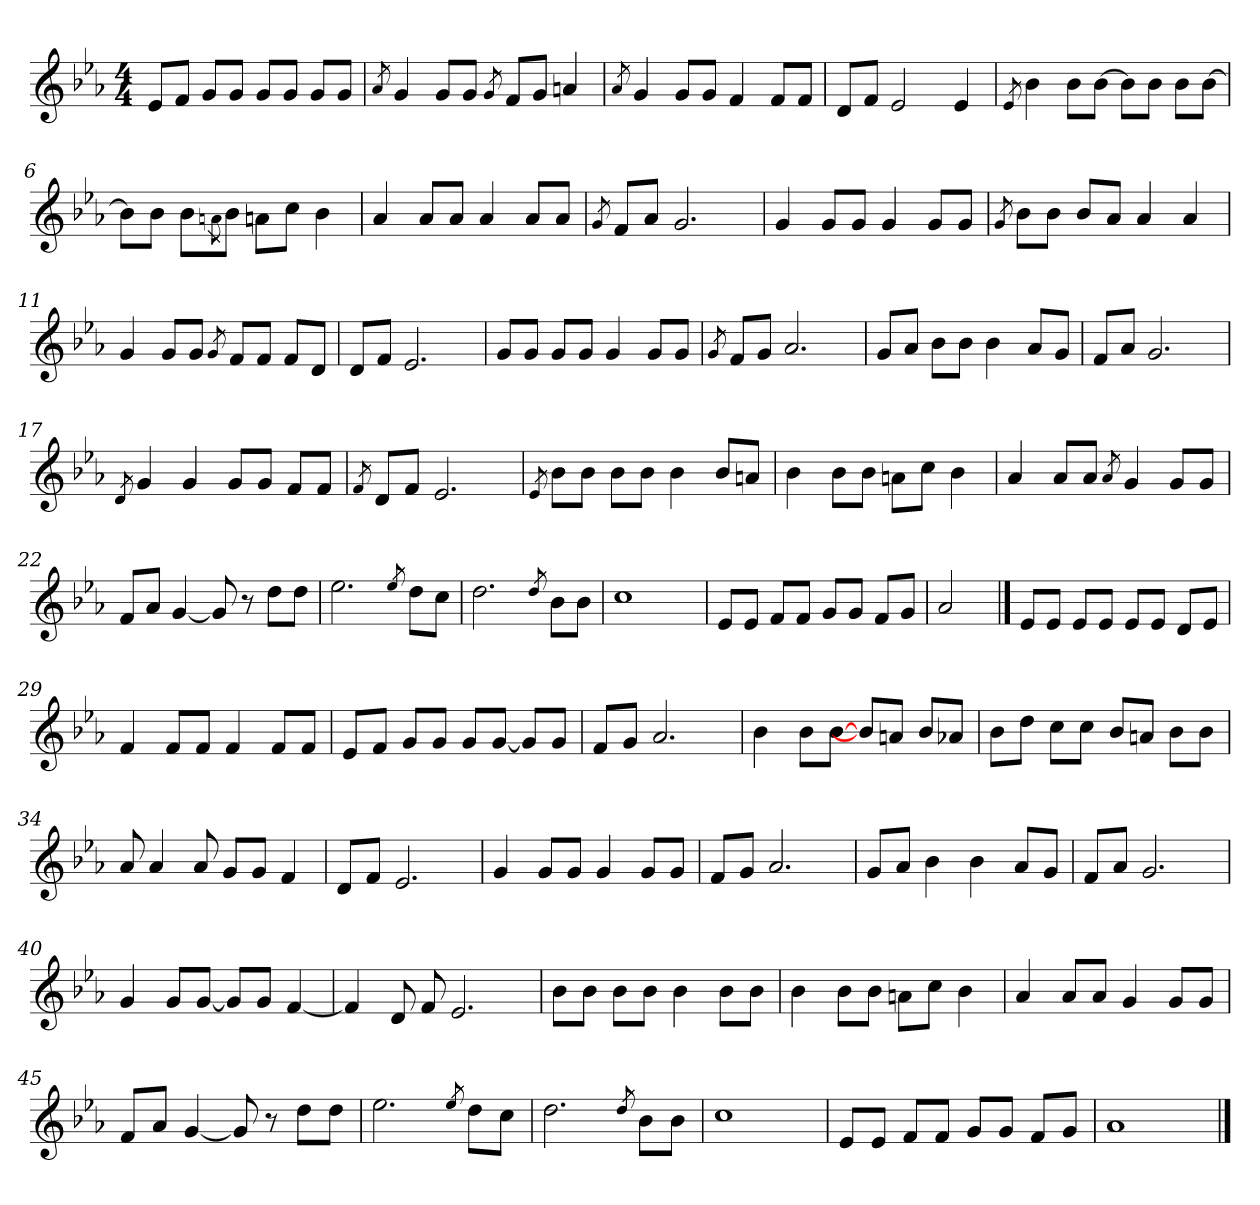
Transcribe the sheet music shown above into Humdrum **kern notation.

**kern
*part1
*staff1
*clefG2
*k[b-e-a-]
*E-:
*M4/4
=1
8e-/L
8f/J
8g/L
8g/J
8g/L
8g/J
8g/L
8g/J
=2
8qa-
4g
8g/L
8g/J
8qg
8f/L
8g/J
4an
=3
8qa-
4g
8g/L
8g/J
4f
8f/L
8f/J
=4
8d/L
8f/J
2e-
4e-
=5
8qe-
4b-
8b-\L
[8b-\J
8b-\L]
8b-\J
8b-\L
[8b-\J
=6
8b-\L]
8b-\J
8b-\L
8qan\
8b-\J
8an\L
8cc\J
4b-
=7
4a-
8a-/L
8a-/J
4a-
8a-/L
8a-/J
=8
8qg
8f/L
8a-/J
2.g
=9
4g
8g/L
8g/J
4g
8g/L
8g/J
=10
8qg
8b-\L
8b-\J
8b-/L
8a-/J
4a-
4a-
=11
4g
8g/L
8g/J
8qg
8f/L
8f/J
8f/L
8d/J
=12
8d/L
8f/J
2.e-
=13
8g/L
8g/J
8g/L
8g/J
4g
8g/L
8g/J
=14
8qg
8f/L
8g/J
2.a-
=15
8g/L
8a-/J
8b-\L
8b-\J
4b-
8a-/L
8g/J
=16
8f/L
8a-/J
2.g
=17
8qd
4g
4g
8g/L
8g/J
8f/L
8f/J
=18
8qf
8d/L
8f/J
2.e-
=29
8qe-
8b-\L
8b-\J
8b-\L
8b-\J
4b-
8b-/L
8an/J
=20
4b-
8b-\L
8b-\J
8an\L
8cc\J
4b-
=21
4a-
8a-/L
8a-/J
8qa-
4g
8g/L
8g/J
=22
8f/L
8a-/J
[4g
8g]
8r
8dd\L
8dd\J
=23
2.ee-
8qee-
8dd\L
8cc\J
=24
2.dd
8qdd
8b-\L
8b-\J
=25
1cc
=26
8e-/L
8e-/J
8f/L
8f/J
8g/L
8g/J
8f/L
8g/J
=27
2a-
==28
8e-/L
8e-/J
8e-/L
8e-/J
8e-/L
8e-/J
8d/L
8e-/J
=29
4f
8f/L
8f/J
4f
8f/L
8f/J
=30
8e-/L
8f/J
8g/L
8g/J
8g/L
[8g/J
8g/L]
8g/J
=31
8f/L
8g/J
2.a-
=32
4b-
8b-\L
[8b-\J
8b/L]
8an/J
8b-/L
8a-X/J
=33
8b-\L
8dd\J
8cc\L
8cc\J
8b-/L
8an/J
8b-\L
8b-\J
=34
8a-
4a-
8a-
8g/L
8g/J
4f
=35
8d/L
8f/J
2.e-
=36
4g
8g/L
8g/J
4g
8g/L
8g/J
=37
8f/L
8g/J
2.a-
=38
8g/L
8a-/J
4b-
4b-
8a-/L
8g/J
=39
8f/L
8a-/J
2.g
=40
4g
8g/L
[8g/J
8g/L]
8g/J
[4f
=41
4f]
8d
8f
2.e-
=42
8b-\L
8b-\J
8b-\L
8b-\J
4b-
8b-\L
8b-\J
=43
4b-
8b-\L
8b-\J
8an\L
8cc\J
4b-
=44
4a-
8a-/L
8a-/J
4g
8g/L
8g/J
=45
8f/L
8a-/J
[4g
8g]
8r
8dd\L
8dd\J
=46
2.ee-
8qee-
8dd\L
8cc\J
=47
2.dd
8qdd
8b-\L
8b-\J
=48
1cc
=49
8e-/L
8e-/J
8f/L
8f/J
8g/L
8g/J
8f/L
8g/J
=50
1a-
==
*-
